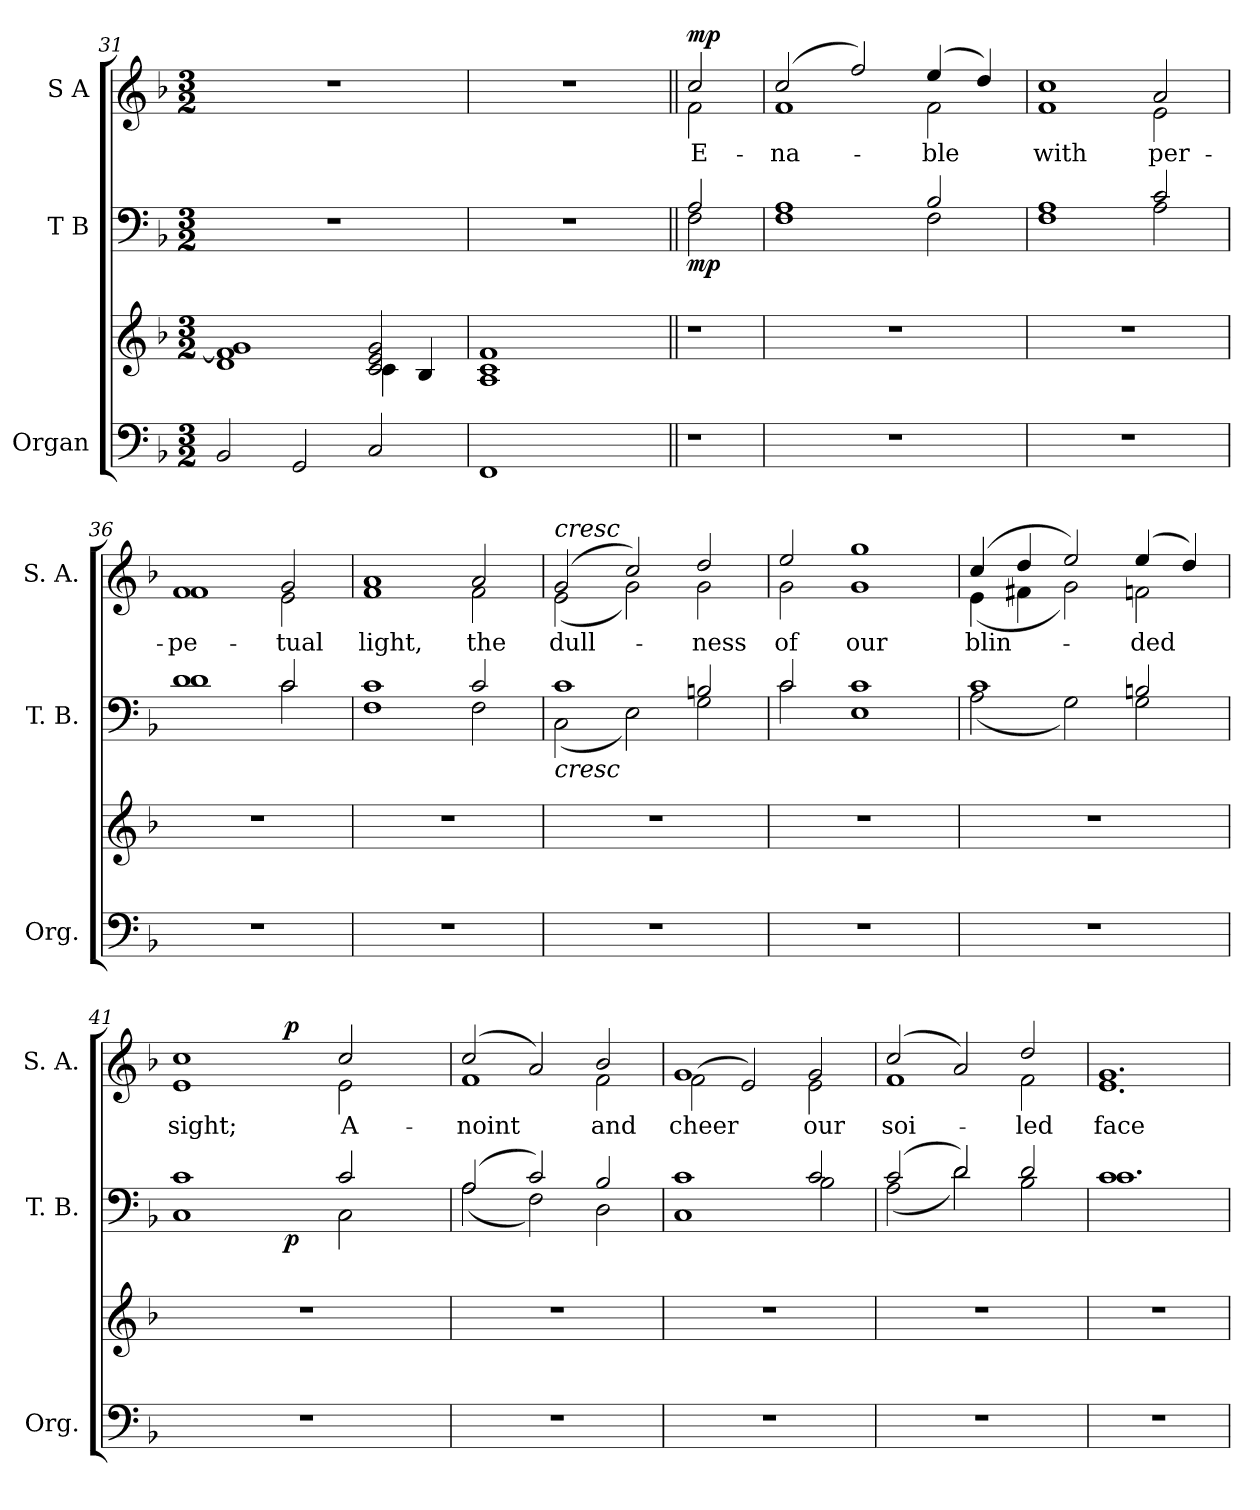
**kern	**kern	**kern	**dynam	**kern	**text	**dynam
*part3	*part3	*part2	*part2	*part1	*part1	*part1
*staff4	*staff3	*staff2	*staff2	*staff1	*staff1	*staff1
*I"Organ	*	*I"T B	*	*I"S A	*	*
*I'Org.	*	*I'T. B.	*	*I'S. A.	*	*
*clefF4	*clefG2	*clefF4	*	*clefG2	*	*
*k[b-]	*k[b-]	*k[b-]	*	*k[b-]	*	*
*F:	*F:	*F:	*	*F:	*	*
*M3/2	*M3/2	*M3/2	*	*M3/2	*	*
=31	=31	=31	=31	=31	=31	=31
*	*^	*	*	*	*	*
!	!	!	!LO:N:vis=1	!	!LO:N:vis=1	!	!
2BB-i/	1di 1fi] 1gi	1ryy	1.r	.	1.r	.	.
2GGi/	.	.	.	.	.	.	.
2Ci/	2ci/ 2ei 2gi	4ci\	.	.	.	.	.
.	.	4B-i/	.	.	.	.	.
*	*v	*v	*	*	*	*	*
=32	=32	=32	=32	=32	=32	=32
1FFi	1Ai 1ci 1fi	1.r	.	1.r	.	.
2ryy	2ryy	.	.	.	.	.
!!LO:LB:g=z
=33||	=33||	=33||	=33||	=33||	=33||	=33||
!LO:N:vis=1	!LO:N:vis=1	!	!	!	!	!
*	*	*^	*	*	*	*
!	!	!	!	!	!	!LO:LY:b:color=#000000	!
*	*	*	*	*	*^	*	*
2r	2r	2Ai/	2Fi\	mp	2cci/	2fi\	E-	mp
=34	=34	=34	=34	=34	=34	=34	=34	=34
!LO:N:vis=1	!LO:N:vis=1	!	!	!	!	!	!	!
!	!	!	!	!	!	!	!LO:LY:b:color=#000000	!
1.r	1.r	1Ai	1Fi	.	(2cci/	1fi	-na-	.
.	.	.	.	.	2ffi/)	.	.	.
!	!	!	!	!	!	!	!LO:LY:b:color=#000000	!
.	.	2B-i/	2Fi\	.	(4eei/	2fi\	-ble	.
.	.	.	.	.	4ddi/)	.	.	.
=35	=35	=35	=35	=35	=35	=35	=35	=35
!LO:N:vis=1	!LO:N:vis=1	!	!	!	!	!	!	!
!	!	!	!	!	!	!	!LO:LY:b:color=#000000	!
1.r	1.r	1Ai	1Fi	.	1cci	1fi	with	.
!	!	!	!	!	!	!	!LO:LY:b:color=#000000	!
.	.	2ci/	2Ai\	.	2ai/	2ei\	per-	.
=36	=36	=36	=36	=36	=36	=36	=36	=36
!LO:N:vis=1	!LO:N:vis=1	!	!	!	!	!	!	!
!	!	!	!	!	!	!	!LO:LY:b:color=#000000	!
1.r	1.r	1di	1di	.	1fi	1fi	-pe-	.
!	!	!	!	!	!	!	!LO:LY:b:color=#000000	!
.	.	2ci/	2ci\	.	2gi/	2ei\	-tual	.
=37	=37	=37	=37	=37	=37	=37	=37	=37
!LO:N:vis=1	!LO:N:vis=1	!	!	!	!	!	!	!
!	!	!	!	!	!	!	!LO:LY:b:color=#000000	!
1.r	1.r	1ci	1Fi	.	1ai	1fi	light,	.
!	!	!	!	!	!	!	!LO:LY:b:color=#000000	!
.	.	2ci/	2Fi\	.	2ai/	2fi\	the	.
=38	=38	=38	=38	=38	=38	=38	=38	=38
!LO:N:vis=1	!LO:N:vis=1	!	!	!	!	!	!	!
!	!	!	!	!	!LO:TX:a:i:t=cresc	!	!	!
!	!	!LO:TX:b:i:t=cresc	!	!	!	!	!	!
!	!	!	!	!	!	!	!LO:LY:b:color=#000000	!
1.r	1.r	1ci	(2Ci\	.	(2gi/	(2ei\	dull-	.
.	.	.	2Ei\)	.	2cci/)	2gi\)	.	.
!	!	!	!	!	!	!	!LO:LY:b:color=#000000	!
.	.	2Bni/	2Gi\	.	2ddi/	2gi\	-ness	.
=39	=39	=39	=39	=39	=39	=39	=39	=39
!LO:N:vis=1	!LO:N:vis=1	!	!	!	!	!	!	!
!	!	!	!	!	!	!	!LO:LY:b:color=#000000	!
1.r	1.r	2ci/	2ci\	.	2eei/	2gi\	of	.
!	!	!	!	!	!	!	!LO:LY:b:color=#000000	!
.	.	1ci	1Ei	.	1ggi	1gi	our	.
!!LO:PB:g=z	!!
=40	=40	=40	=40	=40	=40	=40	=40	=40
!LO:N:vis=1	!LO:N:vis=1	!	!	!	!	!	!	!
!	!	!	!	!	!	!	!LO:LY:b:color=#000000	!
1.r	1.r	1ci	(2Ai\	.	(4cci/	(4ei\	blin-	.
.	.	.	.	.	4ddi/	4f#Xi\	.	.
.	.	.	2Gi\)	.	2eei/)	2gi\)	.	.
!	!	!	!	!	!	!	!LO:LY:b:color=#000000	!
.	.	2Bni/	2Gi\	.	(4eei/	2fni\	-ded	.
.	.	.	.	.	4ddi/)	.	.	.
*	*	*v	*v	*	*	*	*	*
*	*	*	*	*v	*v	*	*
=41	=41	=41	=41	=41	=41	=41
!LO:N:vis=1	!LO:N:vis=1	!	!	!	!	!
*	*	*^	*	*	*	*
!	!	!	!	!	!	!LO:LY:b:color=#000000	!
*	*	*	*^	*	*^	*	*
*	*	*	*	*	*	*	*^	*	*
1.r	1.r	1ci	1Ci	2ryy	.	1cci	1ei	2ryy	sight;	.
.	.	.	.	8ryy	.	.	.	8ryy	.	.
.	.	.	.	64ryy	.	.	.	64ryy	.	.
.	.	.	.	128ryy	.	.	.	128ryy	.	.
.	.	.	.	512ryy	.	.	.	512ryy	.	.
.	.	.	.	2ryy	p	.	.	2ryy	.	p
!	!	!	!	!	!	!	!	!	!LO:LY:b:color=#000000	!
.	.	2ci/	2Ci\	.	.	2cci/	2ei\	.	A-	.
.	.	.	.	4ryy	.	.	.	4ryy	.	.
.	.	.	.	16ryy	.	.	.	16ryy	.	.
.	.	.	.	32ryy	.	.	.	32ryy	.	.
.	.	.	.	256.ryy	.	.	.	256.ryy	.	.
=42	=42	=42	=42	=42	=42	=42	=42	=42	=42	=42
!LO:N:vis=1	!LO:N:vis=1	!	!	!	!	!	!	!	!	!
*	*	*	*v	*v	*	*	*	*	*	*
*	*	*	*	*	*v	*v	*v	*	*
*	*	*	*^	*	*^	*	*
*	*	*	*	*	*	*	*^	*	*
!	!	!	!	!	!	!	!	!	!LO:LY:b:color=#000000	!
*	*	*	*v	*v	*	*	*	*	*	*
*	*	*	*	*	*	*v	*v	*	*
1.r	1.r	(2Ai/	(2Ai\	.	(2cci/	1fi	-noint	.
.	.	2ci/)	2Fi\)	.	2ai/)	.	.	.
!	!	!	!	!	!	!	!LO:LY:b:color=#000000	!
.	.	2B-i/	2Di\	.	2b-i/	2fi\	and	.
=43	=43	=43	=43	=43	=43	=43	=43	=43
!LO:N:vis=1	!LO:N:vis=1	!	!	!	!	!	!	!
!	!	!	!	!	!	!	!LO:LY:b:color=#000000	!
1.r	1.r	1ci	1Ci	.	1gi	(2fi\	cheer	.
.	.	.	.	.	.	2ei/)	.	.
!	!	!	!	!	!	!	!LO:LY:b:color=#000000	!
.	.	2ci/	2B-i\	.	2gi/	2ei\	our	.
=44	=44	=44	=44	=44	=44	=44	=44	=44
!LO:N:vis=1	!LO:N:vis=1	!	!	!	!	!	!	!
!	!	!	!	!	!	!	!LO:LY:b:color=#000000	!
1.r	1.r	(2ci/	(2Ai\	.	(2cci/	1fi	soi-	.
.	.	2di/)	2di\)	.	2ai/)	.	.	.
!	!	!	!	!	!	!	!LO:LY:b:color=#000000	!
.	.	2di/	2B-i\	.	2ddi/	2fi\	-led	.
=45	=45	=45	=45	=45	=45	=45	=45	=45
!LO:N:vis=1	!LO:N:vis=1	!	!	!	!	!	!	!
!	!	!	!	!	!	!	!LO:LY:b:color=#000000	!
1.r	1.r	1.ci	1.ci	.	1.gi	1.ei	face	.
*	*	*v	*v	*	*	*	*	*
*	*	*	*	*v	*v	*	*
=	=	=	=	=	=	=
*-	*-	*-	*-	*-	*-	*-
